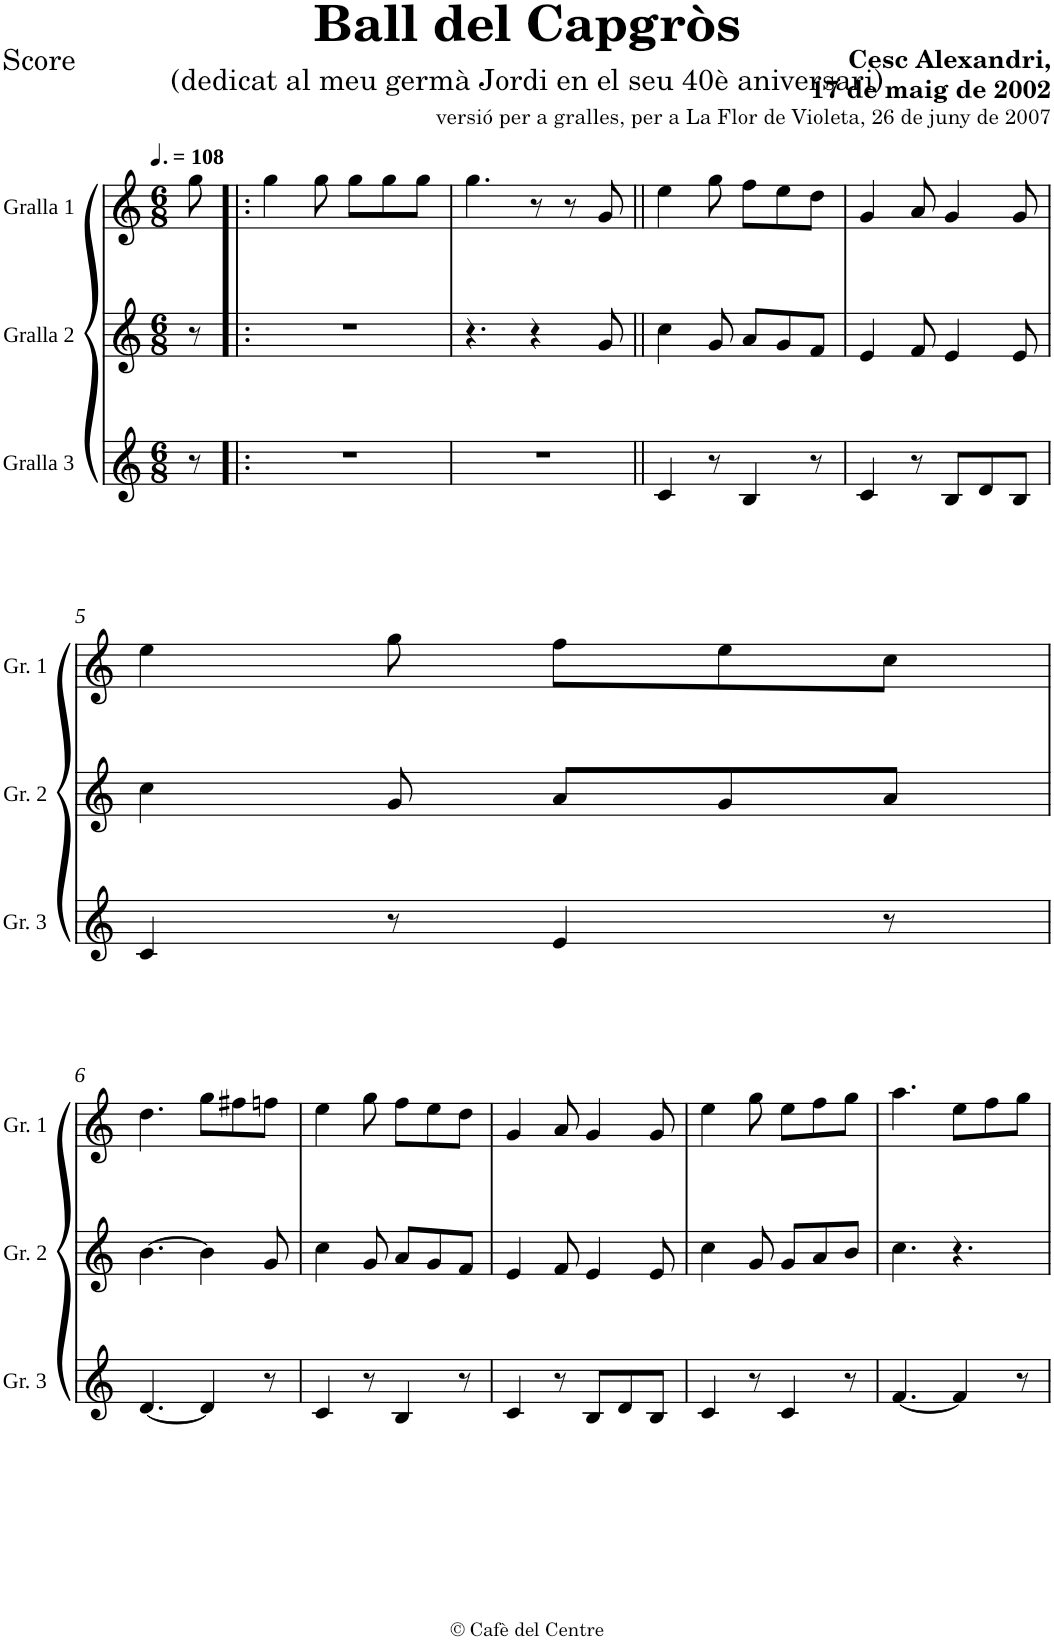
**kern	**kern	**kern
*part3	*part2	*part1
*staff3	*staff2	*staff1
*I"Gralla 3	*I"Gralla 2	*I"Gralla 1
*I'Gr. 3	*I'Gr. 2	*I'Gr. 1
*clefG2	*clefG2	*clefG2
*k[]	*k[]	*k[]
*M6/8	*M6/8	*M6/8
*MM162	*MM162	*MM162
=	=	=
8r	8r	8gg\
=1!|:	=1!|:	=1!|:
2.r	2.r	4gg\
.	.	8gg\
.	.	8gg\L
.	.	8gg\
.	.	8gg\J
=2	=2	=2
2.r	4.r	4.gg\
.	4r	8r
.	.	8r
.	8g/	8g/
=3||	=3||	=3||
4c/	4cc\	4ee\
8r	8g/	8gg\
4B/	8a/L	8ff\L
.	8g/	8ee\
8r	8f/J	8dd\J
=4	=4	=4
4c/	4e/	4g/
8r	8f/	8a/
8B/L	4e/	4g/
8d/	.	.
8B/J	8e/	8g/
!!LO:LB:g=z
=5	=5	=5
4c/	4cc\	4ee\
8r	8g/	8gg\
4e/	8a/L	8ff\L
.	8g/	8ee\
8r	8a/J	8cc\J
!!LO:LB:g=z
=6	=6	=6
[4.d/	[4.b\	4.dd\
4d/]	4b\]	8gg\L
.	.	8ff#X\
8r	8g/	8ffn\J
=7	=7	=7
4c/	4cc\	4ee\
8r	8g/	8gg\
4B/	8a/L	8ff\L
.	8g/	8ee\
8r	8f/J	8dd\J
=8	=8	=8
4c/	4e/	4g/
8r	8f/	8a/
8B/L	4e/	4g/
8d/	.	.
8B/J	8e/	8g/
=9	=9	=9
4c/	4cc\	4ee\
8r	8g/	8gg\
4c/	8g/L	8ee\L
.	8a/	8ff\
8r	8b/J	8gg\J
=10	=10	=10
[4.f/	4.cc\	4.aa\
4f/]	4.r	8ee\L
.	.	8ff\
8r	.	8gg\J
=	=	=
*-	*-	*-
